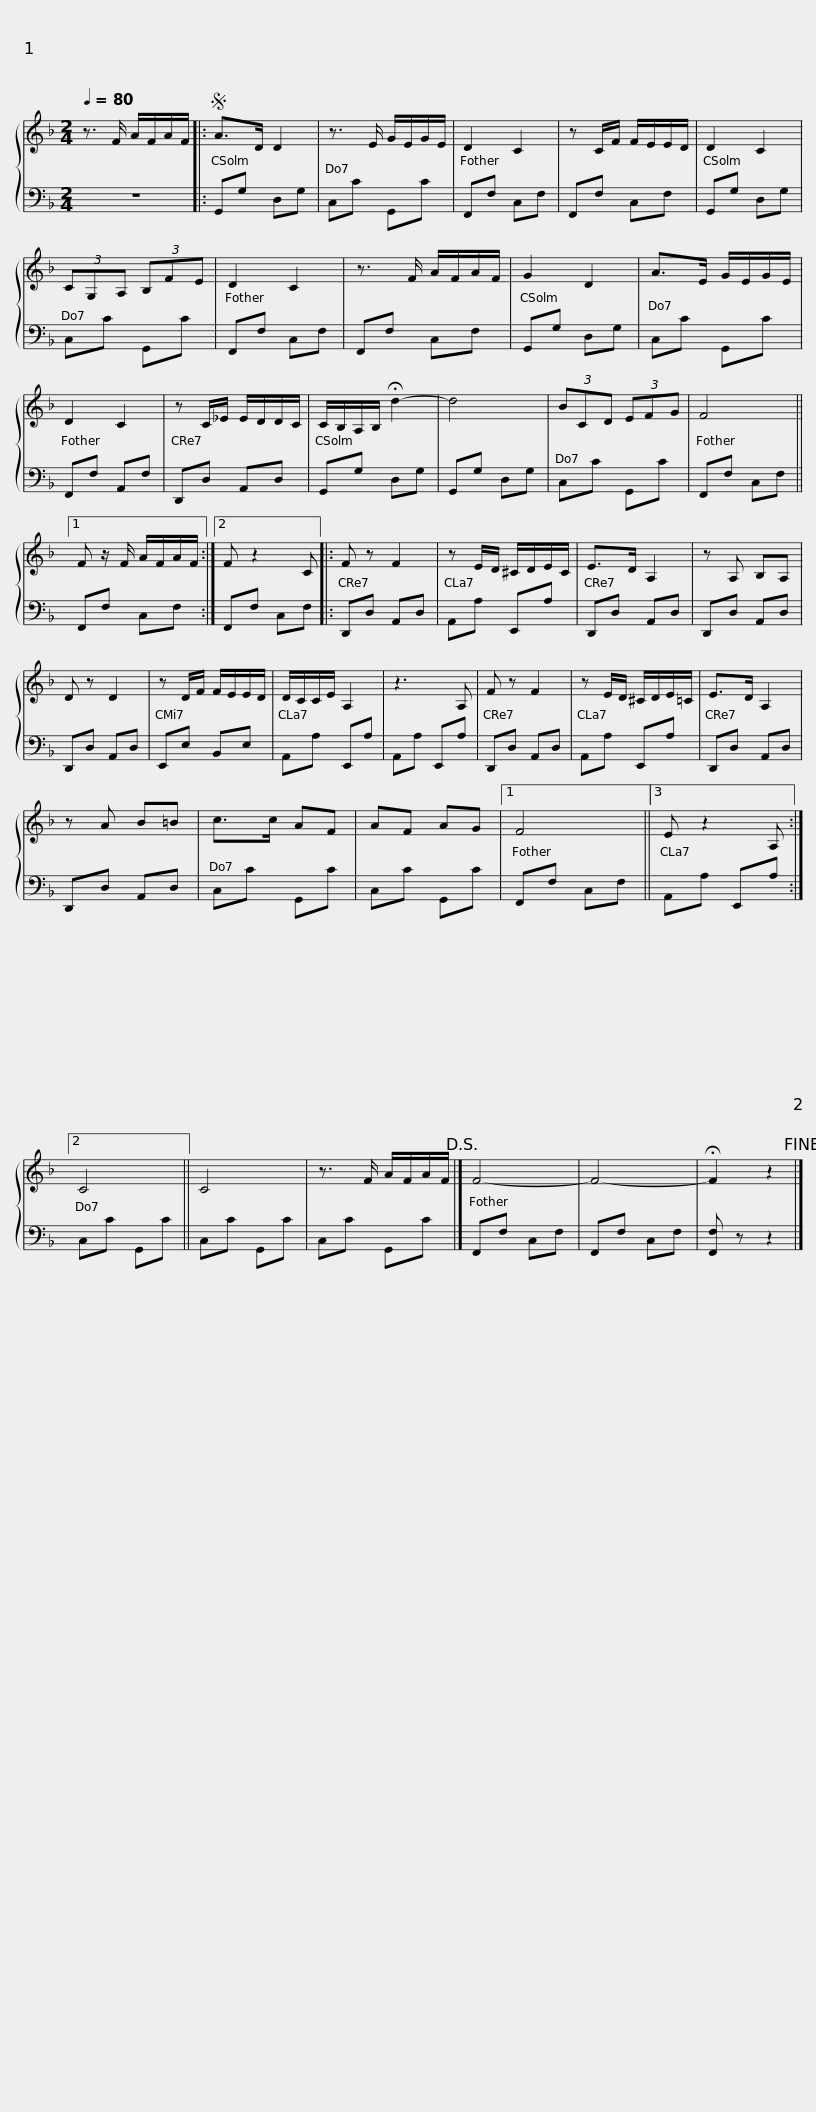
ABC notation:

X:1
%%score { 1 | 2 }
L:1/8
Q:1/4=80
M:2/4
I:linebreak $
K:F
V:1 treble
V:2 bass
V:1
 z3/2 F/ A/F/A/F/ |:S A>D D2 | z3/2 E/ G/E/G/E/ | D2 C2 | z C/F/ F/E/E/D/ | %5
 D2 C2 |$ (3CG,A, (3B,FE | D2 C2 | z3/2 F/ A/F/A/F/ | G2 D2 | %10
 A>E G/E/G/E/ | D2 C2 | z C/_E/ E/D/D/C/ |$ C/B,/A,/B,/ !fermata!d2- | d4 | %15
 (3BCD (3EFG | F4 ||1 F z/ F/ A/F/A/F/ :|2 F z2 C |: F z F2 |$ %20
 z E/D/ ^C/D/E/C/ | E>D A,2 | z A, B,A, | D z D2 | z D/F/ F/E/E/D/ | %25
 D/C/C/E/ A,2 | z3 A, |$ F z F2 | z E/D/ ^C/D/E/=C/ | E>D A,2 | %30
 z A B=B | c>c AF | AF AG |1 F4 ||3$ E z2 A, :|2 %35
 C4 || C4 | z3/2 F/ A/F/A/F/!D.S.! |] F4- | F4- | %40
 !fermata!F2 z2!fine! |] %41
V:2
 z4 |: G,,G, D,G, | C,C G,,C | F,,F, C,F, | F,,F, C,F, | %5
 G,,G, D,G, |$ C,C G,,C | F,,F, C,F, | F,,F, C,F, | G,,G, D,G, | %10
 C,C G,,C | F,,F, A,,F, | D,,D, A,,D, |$ G,,G, D,G, | G,,G, D,G, | %15
 C,C G,,C | F,,F, C,F, ||1 F,,F, C,F, :|2 F,,F, C,F, |: D,,D, A,,D, |$ %20
 A,,A, E,,A, | D,,D, A,,D, | D,,D, A,,D, | D,,D, A,,D, | E,,E, B,,E, | %25
 A,,A, E,,A, | A,,A, E,,A, |$ D,,D, A,,D, | A,,A, E,,A, | D,,D, A,,D, | %30
 D,,D, A,,D, | C,C G,,C | C,C G,,C |1 F,,F, C,F, ||3$ A,,A, E,,A, :|2 %35
 C,C G,,C || C,C G,,C | C,C G,,C |] F,,F, C,F, | F,,F, C,F, | %40
 [F,,F,] z z2 |] %41
